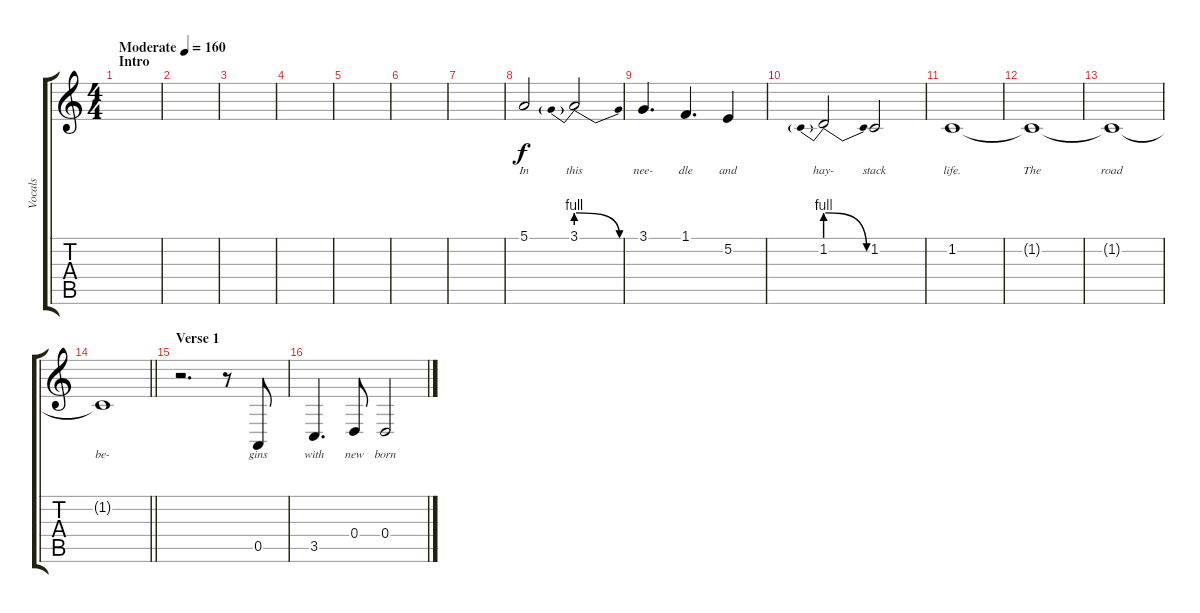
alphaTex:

\track ("Vocals" "Vocals") {instrument tenorsax}
\staff {score tabs}
\tuning (E4 B3 G3 D3 A2 E2) {hide}
\ts (4 4)
\section ("" "Intro")
\tempo (160 "Moderate")
\clef g2
\ks c
|
|
|
|
|
|
|
5.1.2{lyrics (0 "In") lyrics (1 "") lyrics (2 "") lyrics (3 "") lyrics (4 "")} 3.1{be (prebendrelease 0 4 60 0)}.2{lyrics (0 "this") lyrics (1 "") lyrics (2 "") lyrics (3 "") lyrics (4 "")} |
3.1.4{d lyrics (0 "nee-") lyrics (1 "") lyrics (2 "") lyrics (3 "") lyrics (4 "")} 1.1.4{d lyrics (0 "dle") lyrics (1 "") lyrics (2 "") lyrics (3 "") lyrics (4 "")} 5.2.4{lyrics (0 "and") lyrics (1 "") lyrics (2 "") lyrics (3 "") lyrics (4 "")} |
1.2{be (prebendrelease 0 4 60 0)}.2{lyrics (0 "hay-") lyrics (1 "") lyrics (2 "") lyrics (3 "") lyrics (4 "")} 1.2.2{lyrics (0 "stack") lyrics (1 "") lyrics (2 "") lyrics (3 "") lyrics (4 "")} |
1.2.1{lyrics (0 "life.") lyrics (1 "") lyrics (2 "") lyrics (3 "") lyrics (4 "")} |
1.2{t}.1{lyrics (0 "The") lyrics (1 "") lyrics (2 "") lyrics (3 "") lyrics (4 "") volume 0} |
1.2{t}.1{lyrics (0 "road") lyrics (1 "") lyrics (2 "") lyrics (3 "") lyrics (4 "")} |
\barLineRight lightlight
1.2{t}.1{lyrics (0 "be-") lyrics (1 "") lyrics (2 "") lyrics (3 "") lyrics (4 "")} |
\section ("" "Verse 1")
r.2{d volume 14} r.8 0.5.8{lyrics (0 "gins") lyrics (1 "") lyrics (2 "") lyrics (3 "") lyrics (4 "")} |
3.5.4{d lyrics (0 "with") lyrics (1 "") lyrics (2 "") lyrics (3 "") lyrics (4 "")} 0.4.8{lyrics (0 "new") lyrics (1 "") lyrics (2 "") lyrics (3 "") lyrics (4 "")} 0.4.2{lyrics (0 "born") lyrics (1 "") lyrics (2 "") lyrics (3 "") lyrics (4 "")}
